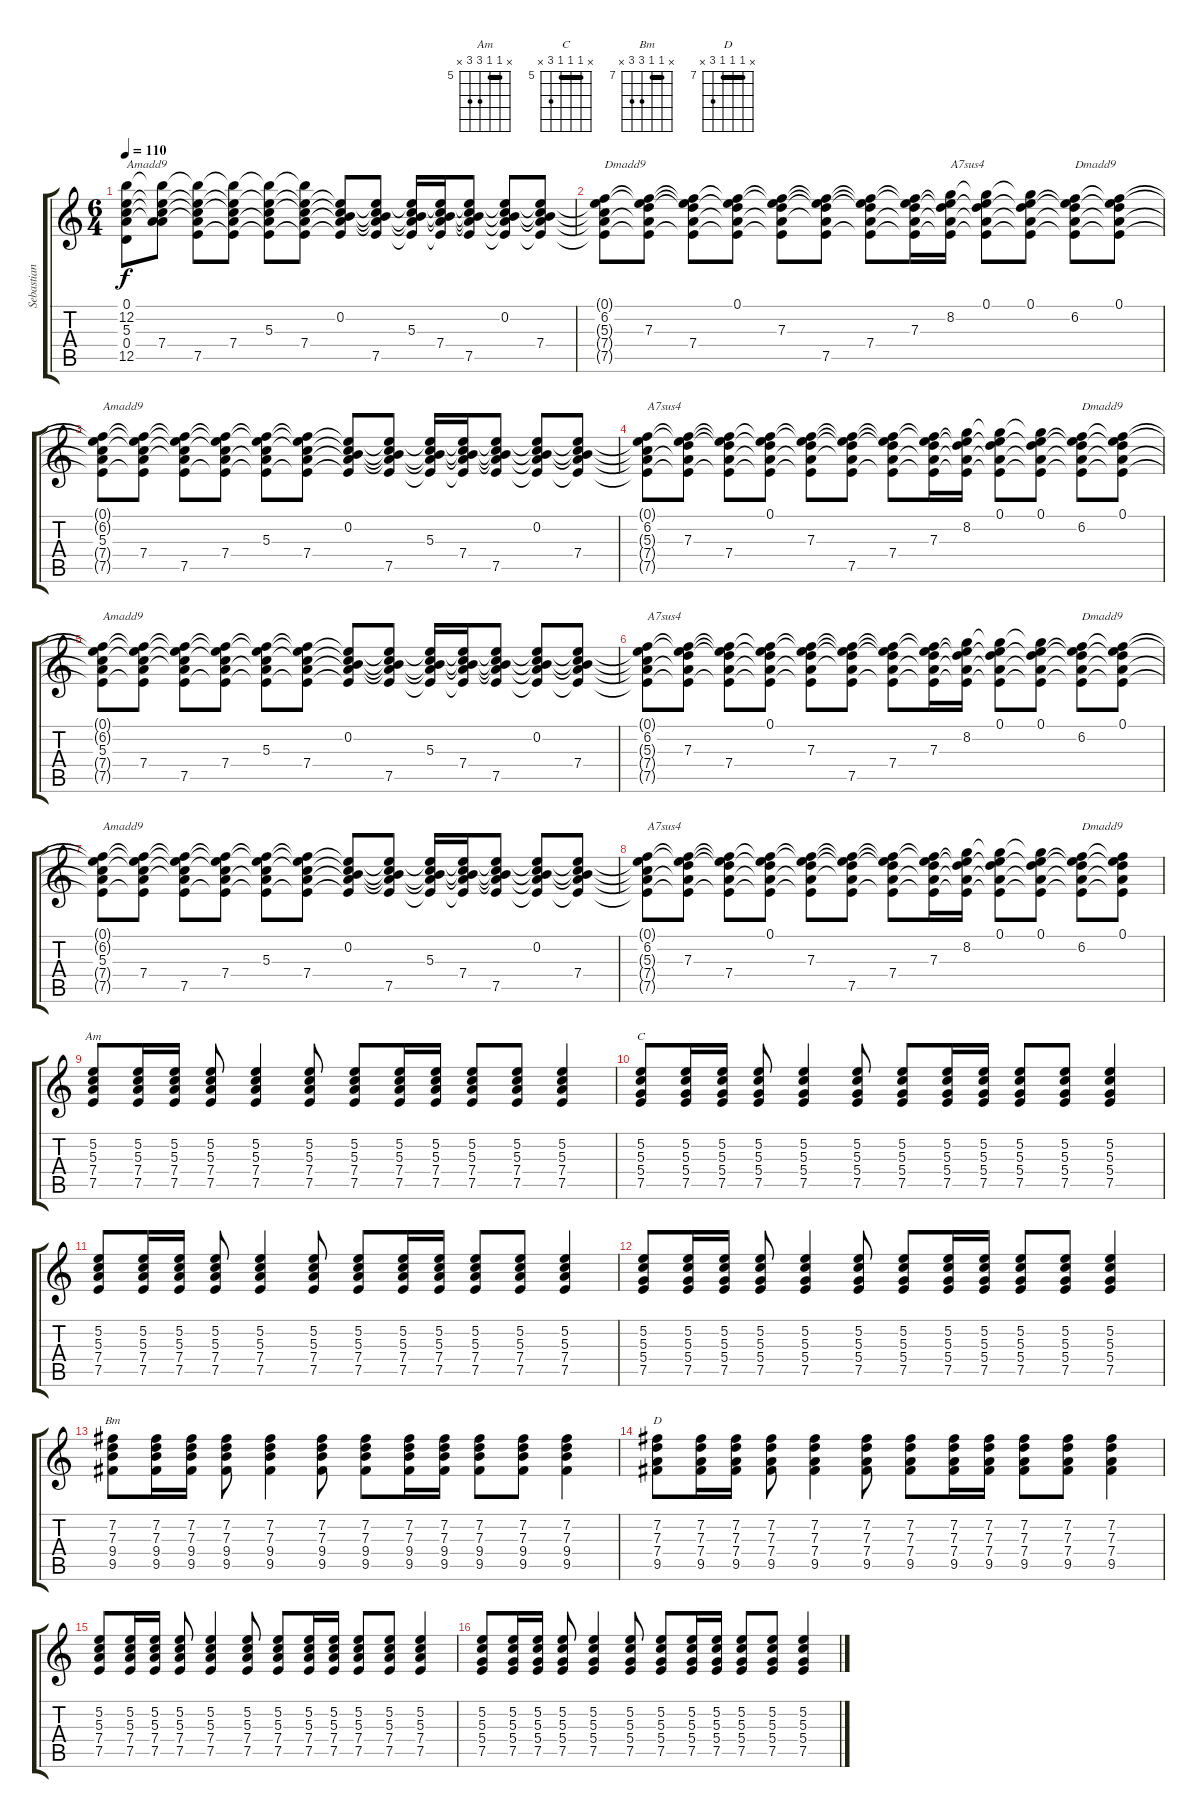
\track ("Sebastian" "Sebastian") {instrument acousticguitarsteel}
\staff {score tabs}
\tuning (E4 B3 G3 D3 A2 E2) {hide}
\chord ("Am" x 5 5 7 7 x) {firstfret 5 barre 5}
\chord ("C" x 5 5 5 7 x) {firstfret 5 barre 5}
\chord ("Bm" x 7 7 9 9 x) {firstfret 7 barre 7}
\chord ("D" x 7 7 7 9 x) {firstfret 7 barre 7}
\ts (6 4)
\tempo 110
\clef g2
\ks c
(0.1 12.2 5.3 0.4 12.5).8{txt "Amadd9" dy f} (0.1{t} 12.2{t} 5.3{t} 7.4 12.5{t}).8 (0.1{t} 12.2{t} 5.3{t} 7.4{t} 7.5).8 (0.1{t} 12.2{t} 5.3{t} 7.4 7.5{t}).8 (0.1{t} 12.2{t} 5.3 7.4{t} 7.5{t}).8 (0.1{t} 12.2{t} 5.3{t} 7.4 7.5{t}).8 (0.1{t} 0.2 5.3{t} 7.4{t} 7.5{t}).8 (0.1{t} 0.2{t} 5.3{t} 7.4{t} 7.5).8 (0.1{t} 0.2{t} 5.3 7.4{t} 7.5{t}).16 (0.1{t} 0.2{t} 5.3{t} 7.4 7.5{t}).16 (0.1{t} 0.2{t} 5.3{t} 7.4{t} 7.5).8 (0.1{t} 0.2 5.3{t} 7.4{t} 7.5{t}).8 (0.1{t} 0.2{t} 5.3{t} 7.4 7.5{t}).8 |
(0.1{t} 6.2 5.3{t} 7.4{t} 7.5{t}).8{txt "Dmadd9"} (0.1{t} 6.2{t} 7.3 7.4{t} 7.5{t}).8 (0.1{t} 6.2{t} 7.3{t} 7.4 7.5{t}).8 (0.1 6.2{t} 7.3{t} 7.4{t} 7.5{t}).8 (0.1{t} 6.2{t} 7.3 7.4{t} 7.5{t}).8 (0.1{t} 6.2{t} 7.3{t} 7.4{t} 7.5).8 (0.1{t} 6.2{t} 7.3{t} 7.4 7.5{t}).8 (0.1{t} 6.2{t} 7.3 7.4{t} 7.5{t}).16 (0.1{t} 8.2 7.3{t} 7.4{t} 7.5{t}).16{txt "A7sus4"} (0.1 8.2{t} 7.3{t} 7.4{t} 7.5{t}).8 (0.1 8.2{t} 7.3{t} 7.4{t} 7.5{t}).8 (0.1{t} 6.2 7.3{t} 7.4{t} 7.5{t}).8{txt "Dmadd9"} (0.1 6.2{t} 7.3{t} 7.4{t} 7.5{t}).8 |
(0.1{t} 6.2{t} 5.3 7.4{t} 7.5{t}).8{txt "Amadd9"} (0.1{t} 6.2{t} 5.3{t} 7.4 7.5{t}).8 (0.1{t} 6.2{t} 5.3{t} 7.4{t} 7.5).8 (0.1{t} 6.2{t} 5.3{t} 7.4 7.5{t}).8 (0.1{t} 6.2{t} 5.3 7.4{t} 7.5{t}).8 (0.1{t} 6.2{t} 5.3{t} 7.4 7.5{t}).8 (0.1{t} 0.2 5.3{t} 7.4{t} 7.5{t}).8 (0.1{t} 0.2{t} 5.3{t} 7.4{t} 7.5).8 (0.1{t} 0.2{t} 5.3 7.4{t} 7.5{t}).16 (0.1{t} 0.2{t} 5.3{t} 7.4 7.5{t}).16 (0.1{t} 0.2{t} 5.3{t} 7.4{t} 7.5).8 (0.1{t} 0.2 5.3{t} 7.4{t} 7.5{t}).8 (0.1{t} 0.2{t} 5.3{t} 7.4 7.5{t}).8 |
(0.1{t} 6.2 5.3{t} 7.4{t} 7.5{t}).8{txt "A7sus4"} (0.1{t} 6.2{t} 7.3 7.4{t} 7.5{t}).8 (0.1{t} 6.2{t} 7.3{t} 7.4 7.5{t}).8 (0.1 6.2{t} 7.3{t} 7.4{t} 7.5{t}).8 (0.1{t} 6.2{t} 7.3 7.4{t} 7.5{t}).8 (0.1{t} 6.2{t} 7.3{t} 7.4{t} 7.5).8 (0.1{t} 6.2{t} 7.3{t} 7.4 7.5{t}).8 (0.1{t} 6.2{t} 7.3 7.4{t} 7.5{t}).16 (0.1{t} 8.2 7.3{t} 7.4{t} 7.5{t}).16 (0.1 8.2{t} 7.3{t} 7.4{t} 7.5{t}).8 (0.1 8.2{t} 7.3{t} 7.4{t} 7.5{t}).8 (0.1{t} 6.2 7.3{t} 7.4{t} 7.5{t}).8{txt "Dmadd9"} (0.1 6.2{t} 7.3{t} 7.4{t} 7.5{t}).8 |
(0.1{t} 6.2{t} 5.3 7.4{t} 7.5{t}).8{txt "Amadd9"} (0.1{t} 6.2{t} 5.3{t} 7.4 7.5{t}).8 (0.1{t} 6.2{t} 5.3{t} 7.4{t} 7.5).8 (0.1{t} 6.2{t} 5.3{t} 7.4 7.5{t}).8 (0.1{t} 6.2{t} 5.3 7.4{t} 7.5{t}).8 (0.1{t} 6.2{t} 5.3{t} 7.4 7.5{t}).8 (0.1{t} 0.2 5.3{t} 7.4{t} 7.5{t}).8 (0.1{t} 0.2{t} 5.3{t} 7.4{t} 7.5).8 (0.1{t} 0.2{t} 5.3 7.4{t} 7.5{t}).16 (0.1{t} 0.2{t} 5.3{t} 7.4 7.5{t}).16 (0.1{t} 0.2{t} 5.3{t} 7.4{t} 7.5).8 (0.1{t} 0.2 5.3{t} 7.4{t} 7.5{t}).8 (0.1{t} 0.2{t} 5.3{t} 7.4 7.5{t}).8 |
(0.1{t} 6.2 5.3{t} 7.4{t} 7.5{t}).8{txt "A7sus4"} (0.1{t} 6.2{t} 7.3 7.4{t} 7.5{t}).8 (0.1{t} 6.2{t} 7.3{t} 7.4 7.5{t}).8 (0.1 6.2{t} 7.3{t} 7.4{t} 7.5{t}).8 (0.1{t} 6.2{t} 7.3 7.4{t} 7.5{t}).8 (0.1{t} 6.2{t} 7.3{t} 7.4{t} 7.5).8 (0.1{t} 6.2{t} 7.3{t} 7.4 7.5{t}).8 (0.1{t} 6.2{t} 7.3 7.4{t} 7.5{t}).16 (0.1{t} 8.2 7.3{t} 7.4{t} 7.5{t}).16 (0.1 8.2{t} 7.3{t} 7.4{t} 7.5{t}).8 (0.1 8.2{t} 7.3{t} 7.4{t} 7.5{t}).8 (0.1{t} 6.2 7.3{t} 7.4{t} 7.5{t}).8{txt "Dmadd9"} (0.1 6.2{t} 7.3{t} 7.4{t} 7.5{t}).8 |
(0.1{t} 6.2{t} 5.3 7.4{t} 7.5{t}).8{txt "Amadd9"} (0.1{t} 6.2{t} 5.3{t} 7.4 7.5{t}).8 (0.1{t} 6.2{t} 5.3{t} 7.4{t} 7.5).8 (0.1{t} 6.2{t} 5.3{t} 7.4 7.5{t}).8 (0.1{t} 6.2{t} 5.3 7.4{t} 7.5{t}).8 (0.1{t} 6.2{t} 5.3{t} 7.4 7.5{t}).8 (0.1{t} 0.2 5.3{t} 7.4{t} 7.5{t}).8 (0.1{t} 0.2{t} 5.3{t} 7.4{t} 7.5).8 (0.1{t} 0.2{t} 5.3 7.4{t} 7.5{t}).16 (0.1{t} 0.2{t} 5.3{t} 7.4 7.5{t}).16 (0.1{t} 0.2{t} 5.3{t} 7.4{t} 7.5).8 (0.1{t} 0.2 5.3{t} 7.4{t} 7.5{t}).8 (0.1{t} 0.2{t} 5.3{t} 7.4 7.5{t}).8 |
(0.1{t} 6.2 5.3{t} 7.4{t} 7.5{t}).8{txt "A7sus4"} (0.1{t} 6.2{t} 7.3 7.4{t} 7.5{t}).8 (0.1{t} 6.2{t} 7.3{t} 7.4 7.5{t}).8 (0.1 6.2{t} 7.3{t} 7.4{t} 7.5{t}).8 (0.1{t} 6.2{t} 7.3 7.4{t} 7.5{t}).8 (0.1{t} 6.2{t} 7.3{t} 7.4{t} 7.5).8 (0.1{t} 6.2{t} 7.3{t} 7.4 7.5{t}).8 (0.1{t} 6.2{t} 7.3 7.4{t} 7.5{t}).16 (0.1{t} 8.2 7.3{t} 7.4{t} 7.5{t}).16 (0.1 8.2{t} 7.3{t} 7.4{t} 7.5{t}).8 (0.1 8.2{t} 7.3{t} 7.4{t} 7.5{t}).8 (0.1{t} 6.2 7.3{t} 7.4{t} 7.5{t}).8{txt "Dmadd9"} (0.1 6.2{t} 7.3{t} 7.4{t} 7.5{t}).8 |
(5.2 5.3 7.4 7.5).8{ch "Am" volume 10} (5.2 5.3 7.4 7.5).16 (5.2 5.3 7.4 7.5).16 (5.2 5.3 7.4 7.5).8 (5.2 5.3 7.4 7.5).4 (5.2 5.3 7.4 7.5).8 (5.2 5.3 7.4 7.5).8 (5.2 5.3 7.4 7.5).16 (5.2 5.3 7.4 7.5).16 (5.2 5.3 7.4 7.5).8 (5.2 5.3 7.4 7.5).8 (5.2 5.3 7.4 7.5).4 |
(5.2 5.3 5.4 7.5).8{ch "C"} (5.2 5.3 5.4 7.5).16 (5.2 5.3 5.4 7.5).16 (5.2 5.3 5.4 7.5).8 (5.2 5.3 5.4 7.5).4 (5.2 5.3 5.4 7.5).8 (5.2 5.3 5.4 7.5).8 (5.2 5.3 5.4 7.5).16 (5.2 5.3 5.4 7.5).16 (5.2 5.3 5.4 7.5).8 (5.2 5.3 5.4 7.5).8 (5.2 5.3 5.4 7.5).4 |
(5.2 5.3 7.4 7.5).8 (5.2 5.3 7.4 7.5).16 (5.2 5.3 7.4 7.5).16 (5.2 5.3 7.4 7.5).8 (5.2 5.3 7.4 7.5).4 (5.2 5.3 7.4 7.5).8 (5.2 5.3 7.4 7.5).8 (5.2 5.3 7.4 7.5).16 (5.2 5.3 7.4 7.5).16 (5.2 5.3 7.4 7.5).8 (5.2 5.3 7.4 7.5).8 (5.2 5.3 7.4 7.5).4 |
(5.2 5.3 5.4 7.5).8 (5.2 5.3 5.4 7.5).16 (5.2 5.3 5.4 7.5).16 (5.2 5.3 5.4 7.5).8 (5.2 5.3 5.4 7.5).4 (5.2 5.3 5.4 7.5).8 (5.2 5.3 5.4 7.5).8 (5.2 5.3 5.4 7.5).16 (5.2 5.3 5.4 7.5).16 (5.2 5.3 5.4 7.5).8 (5.2 5.3 5.4 7.5).8 (5.2 5.3 5.4 7.5).4 |
(7.2 7.3 9.4 9.5).8{ch "Bm"} (7.2 7.3 9.4 9.5).16 (7.2 7.3 9.4 9.5).16 (7.2 7.3 9.4 9.5).8 (7.2 7.3 9.4 9.5).4 (7.2 7.3 9.4 9.5).8 (7.2 7.3 9.4 9.5).8 (7.2 7.3 9.4 9.5).16 (7.2 7.3 9.4 9.5).16 (7.2 7.3 9.4 9.5).8 (7.2 7.3 9.4 9.5).8 (7.2 7.3 9.4 9.5).4 |
(7.2 7.3 7.4 9.5).8{ch "D"} (7.2 7.3 7.4 9.5).16 (7.2 7.3 7.4 9.5).16 (7.2 7.3 7.4 9.5).8 (7.2 7.3 7.4 9.5).4 (7.2 7.3 7.4 9.5).8 (7.2 7.3 7.4 9.5).8 (7.2 7.3 7.4 9.5).16 (7.2 7.3 7.4 9.5).16 (7.2 7.3 7.4 9.5).8 (7.2 7.3 7.4 9.5).8 (7.2 7.3 7.4 9.5).4 |
(5.2 5.3 7.4 7.5).8 (5.2 5.3 7.4 7.5).16 (5.2 5.3 7.4 7.5).16 (5.2 5.3 7.4 7.5).8 (5.2 5.3 7.4 7.5).4 (5.2 5.3 7.4 7.5).8 (5.2 5.3 7.4 7.5).8 (5.2 5.3 7.4 7.5).16 (5.2 5.3 7.4 7.5).16 (5.2 5.3 7.4 7.5).8 (5.2 5.3 7.4 7.5).8 (5.2 5.3 7.4 7.5).4 |
(5.2 5.3 5.4 7.5).8 (5.2 5.3 5.4 7.5).16 (5.2 5.3 5.4 7.5).16 (5.2 5.3 5.4 7.5).8 (5.2 5.3 5.4 7.5).4 (5.2 5.3 5.4 7.5).8 (5.2 5.3 5.4 7.5).8 (5.2 5.3 5.4 7.5).16 (5.2 5.3 5.4 7.5).16 (5.2 5.3 5.4 7.5).8 (5.2 5.3 5.4 7.5).8 (5.2 5.3 5.4 7.5).4
